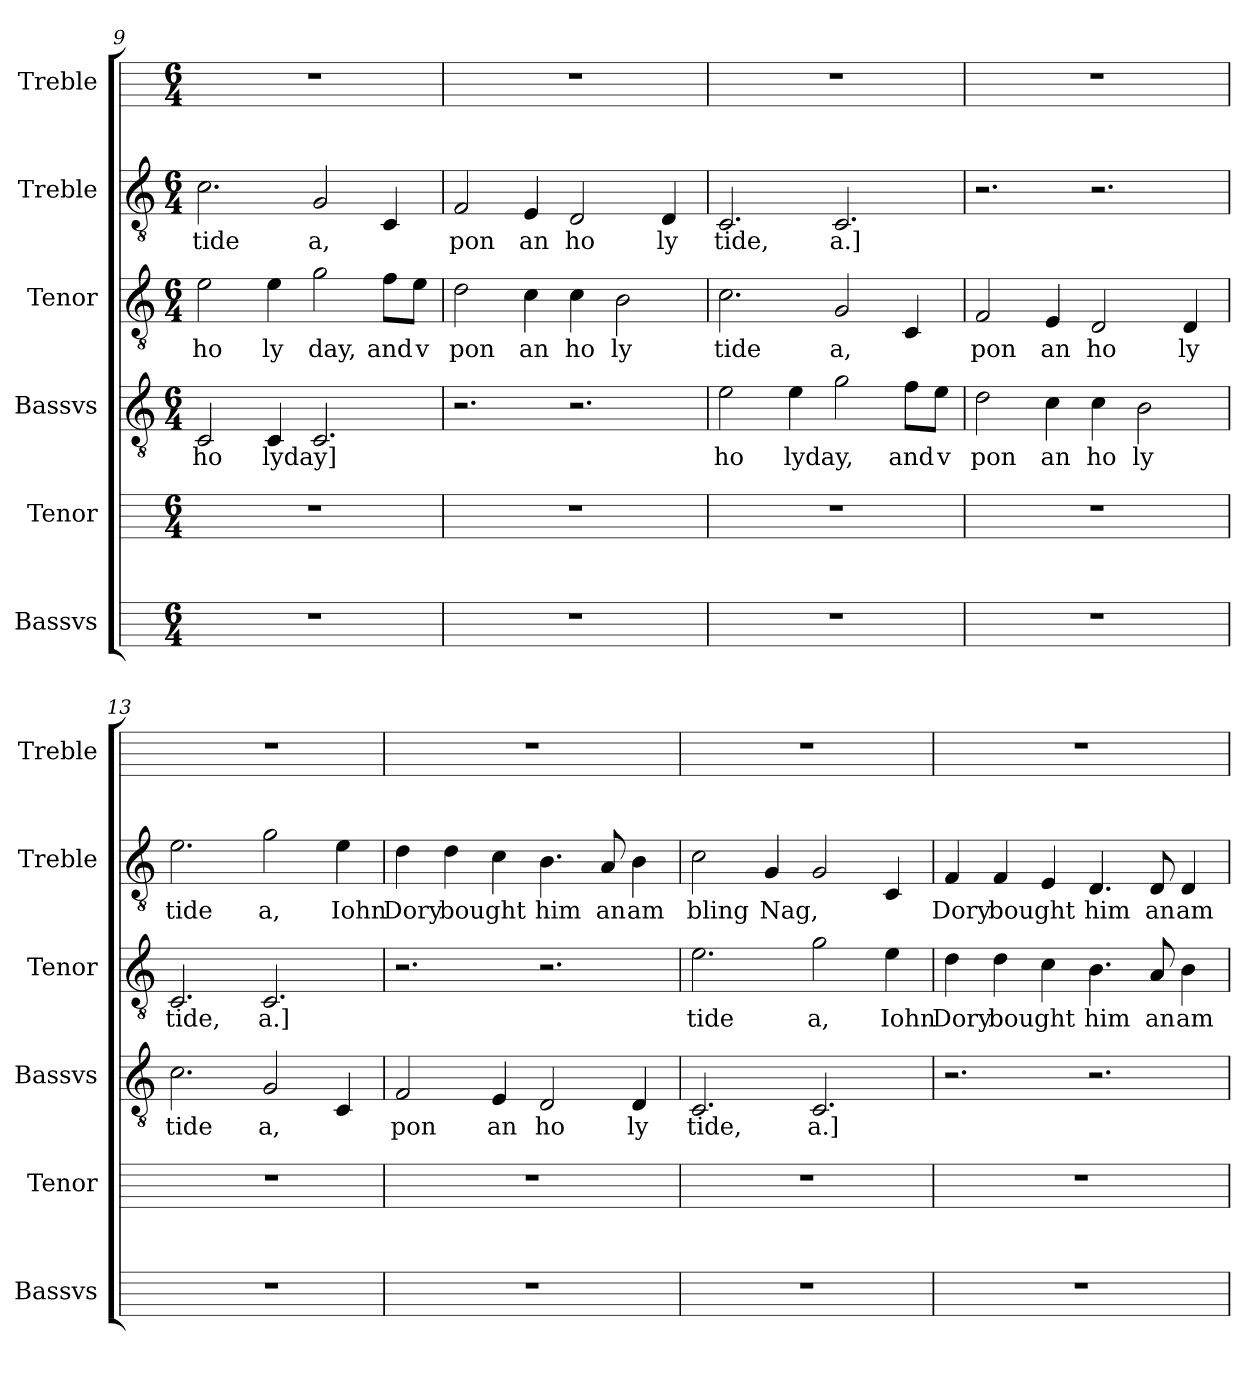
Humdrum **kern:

**kern	**kern	**kern	**text	**kern	**text	**kern	**text	**kern
*part6	*part5	*part4	*part4	*part3	*part3	*part2	*part2	*part1
*staff6	*staff5	*staff4	*staff4	*staff3	*staff3	*staff2	*staff2	*staff1
*I"Bassvs	*I"Tenor	*I"Bassvs	*	*I"Tenor	*	*I"Treble	*	*I"Treble
*I'Bassvs	*I'Tenor	*I'Bassvs	*	*I'Tenor	*	*I'Treble	*	*I'Treble
*	*	*clefGv2	*	*clefGv2	*	*clefGv2	*	*
*k[]	*k[]	*k[]	*	*k[]	*	*k[]	*	*k[]
*C:	*C:	*C:	*	*C:	*	*C:	*	*C:
*M6/4	*M6/4	*M6/4	*	*M6/4	*	*M6/4	*	*M6/4
=9	=9	=9	=9	=9	=9	=9	=9	=9
!	!	!	!LO:LY:b:cj	!	!LO:LY:b:cj	!	!LO:LY:b:cj	!
1.r	1.r	2C/	ho	2e\	ho	2.c\	tide	1.r
!	!	!	!LO:LY:b:cj	!	!LO:LY:b:cj	!	!	!
.	.	4C/	lyday]	4e\	ly	.	.	.
!	!	!	!LO:LY:b:cj	!	!LO:LY:b:cj	!	!LO:LY:b:cj	!
.	.	2.C/	.	2g\	day,	2G/	a,	.
!	!	!	!	!	!LO:LY:b:cj	!	!LO:LY:b:cj	!
.	.	.	.	8f\L	and	4C/	.	.
!	!	!	!	!	!LO:LY:b:cj	!	!	!
.	.	.	.	8e\J	v	.	.	.
=10	=10	=10	=10	=10	=10	=10	=10	=10
!	!	!	!	!	!LO:LY:b:cj	!	!LO:LY:b:cj	!
1.r	1.r	2.r	.	2d\	pon	2F/	pon	1.r
!	!	!	!	!	!LO:LY:b:cj	!	!LO:LY:b:cj	!
.	.	.	.	4c\	an	4E/	an	.
!	!	!	!	!	!LO:LY:b:cj	!	!LO:LY:b:cj	!
.	.	2.r	.	4c\	ho	2D/	ho	.
!	!	!	!	!	!LO:LY:b:cj	!	!	!
.	.	.	.	2B\	ly	.	.	.
!	!	!	!	!	!	!	!LO:LY:b:cj	!
.	.	.	.	.	.	4D/	ly	.
=11	=11	=11	=11	=11	=11	=11	=11	=11
!	!	!	!LO:LY:b:cj	!	!LO:LY:b:cj	!	!LO:LY:b:cj	!
1.r	1.r	2e\	ho	2.c\	tide	2.C/	tide,	1.r
!	!	!	!LO:LY:b:cj	!	!	!	!	!
.	.	4e\	lyday,	.	.	.	.	.
!	!	!	!LO:LY:b:cj	!	!LO:LY:b:cj	!	!LO:LY:b:cj	!
.	.	2g\	.	2G/	a,	2.C/	a.]	.
!	!	!	!LO:LY:b:cj	!	!LO:LY:b:cj	!	!	!
.	.	8f\L	and	4C/	.	.	.	.
!	!	!	!LO:LY:b:cj	!	!	!	!	!
.	.	8e\J	v	.	.	.	.	.
=12	=12	=12	=12	=12	=12	=12	=12	=12
!	!	!	!LO:LY:b:cj	!	!LO:LY:b:cj	!	!	!
1.r	1.r	2d\	pon	2F/	pon	2.r	.	1.r
!	!	!	!LO:LY:b:cj	!	!LO:LY:b:cj	!	!	!
.	.	4c\	an	4E/	an	.	.	.
!	!	!	!LO:LY:b:cj	!	!LO:LY:b:cj	!	!	!
.	.	4c\	ho	2D/	ho	2.r	.	.
!	!	!	!LO:LY:b:cj	!	!	!	!	!
.	.	2B\	ly	.	.	.	.	.
!	!	!	!	!	!LO:LY:b:cj	!	!	!
.	.	.	.	4D/	ly	.	.	.
!!LO:LB:g=z
=13	=13	=13	=13	=13	=13	=13	=13	=13
!	!	!	!LO:LY:b:cj	!	!LO:LY:b:cj	!	!LO:LY:b:cj	!
1.r	1.r	2.c\	tide	2.C/	tide,	2.e\	tide	1.r
!	!	!	!LO:LY:b:cj	!	!LO:LY:b:cj	!	!LO:LY:b:cj	!
.	.	2G/	a,	2.C/	a.]	2g\	a,	.
!	!	!	!LO:LY:b:cj	!	!	!	!LO:LY:b:cj	!
.	.	4C/	.	.	.	4e\	Iohn	.
=14	=14	=14	=14	=14	=14	=14	=14	=14
!	!	!	!LO:LY:b:cj	!	!	!	!LO:LY:b:cj	!
1.r	1.r	2F/	pon	2.r	.	4d\	Dory	1.r
!	!	!	!	!	!	!	!LO:LY:b:cj	!
.	.	.	.	.	.	4d\	bought	.
!	!	!	!LO:LY:b:cj	!	!	!	!LO:LY:b:cj	!
.	.	4E/	an	.	.	4c\	.	.
!	!	!	!LO:LY:b:cj	!	!	!	!LO:LY:b:cj	!
.	.	2D/	ho	2.r	.	4.B\	him	.
!	!	!	!	!	!	!	!LO:LY:b:cj	!
.	.	.	.	.	.	8A/	an	.
!	!	!	!LO:LY:b:cj	!	!	!	!LO:LY:b:cj	!
.	.	4D/	ly	.	.	4B\	am	.
=15	=15	=15	=15	=15	=15	=15	=15	=15
!	!	!	!LO:LY:b:cj	!	!LO:LY:b:cj	!	!LO:LY:b:cj	!
1.r	1.r	2.C/	tide,	2.e\	tide	2c\	bling	1.r
!	!	!	!	!	!	!	!LO:LY:b:cj	!
.	.	.	.	.	.	4G/	Nag,	.
!	!	!	!LO:LY:b:cj	!	!LO:LY:b:cj	!	!LO:LY:b:cj	!
.	.	2.C/	a.]	2g\	a,	2G/	.	.
!	!	!	!	!	!LO:LY:b:cj	!	!LO:LY:b:cj	!
.	.	.	.	4e\	Iohn	4C/	.	.
=16	=16	=16	=16	=16	=16	=16	=16	=16
!	!	!	!	!	!LO:LY:b:cj	!	!LO:LY:b:cj	!
1.r	1.r	2.r	.	4d\	Dory	4F/	Dory	1.r
!	!	!	!	!	!LO:LY:b:cj	!	!LO:LY:b:cj	!
.	.	.	.	4d\	bought	4F/	bought	.
!	!	!	!	!	!LO:LY:b:cj	!	!LO:LY:b:cj	!
.	.	.	.	4c\	.	4E/	.	.
!	!	!	!	!	!LO:LY:b:cj	!	!LO:LY:b:cj	!
.	.	2.r	.	4.B\	him	4.D/	him	.
!	!	!	!	!	!LO:LY:b:cj	!	!LO:LY:b:cj	!
.	.	.	.	8A/	an	8D/	an	.
!	!	!	!	!	!LO:LY:b:cj	!	!LO:LY:b:cj	!
.	.	.	.	4B\	am	4D/	am	.
=	=	=	=	=	=	=	=	=
*-	*-	*-	*-	*-	*-	*-	*-	*-
